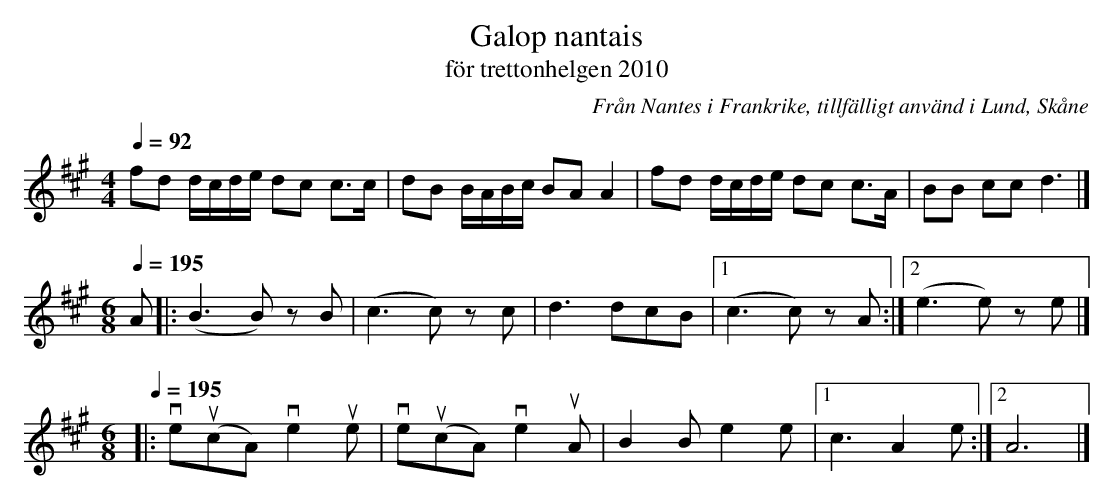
X:1
T:Galop nantais
T:för trettonhelgen 2010
O:Från Nantes i Frankrike, tillfälligt använd i Lund, Skåne
L:1/8
K:A
[M:4/4][Q:1/4=92] fd d/c/d/e/ dc c>c | dB B/A/B/c/ BA A2 | fd d/c/d/e/ dc c>A | BB cc d3 |]
[M:6/8][Q:1/4=195] A |: (B3B) zB | (c3c) zc | d3 dcB |1 (c3c) zA :|2 (e3e) ze |]
[M:6/8][Q:1/4=195] |: ve(ucA) ve2ue | ve(ucA) ve2uA | B2B e2e |1 c3 A2e :|2 A6 |]
